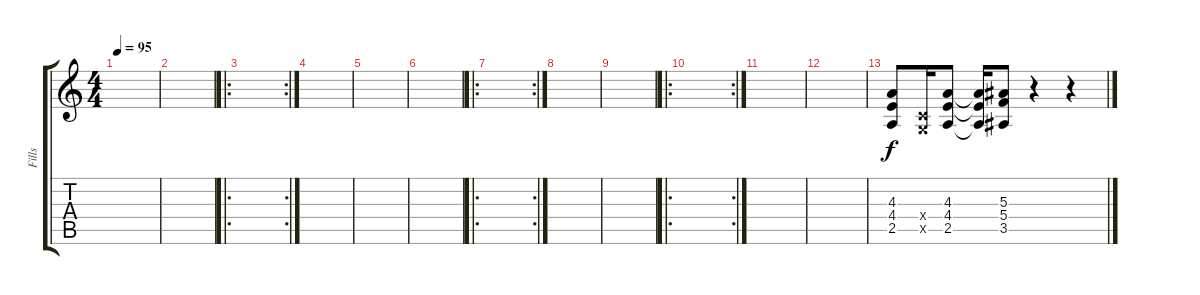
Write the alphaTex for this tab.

\track ("Fills" "Fills") {instrument overdrivenguitar}
\staff {score tabs}
\tuning (D4 A3 F3 C3 G2 D2) {hide}
\ts (4 4)
\tempo 95
\clef g2
\ks c
|
|
\ro
\rc 2
|
|
|
|
\ro
\rc 2
|
|
|
\ro
\rc 2
|
|
|
(4.3 4.4 2.5).8 (0.4{x} 0.5{x}).16 (4.3 4.4 2.5).8 (4.3{t} 4.4{t} 2.5{t}).16 (5.3 5.4 3.5).8 r.4 r.4
